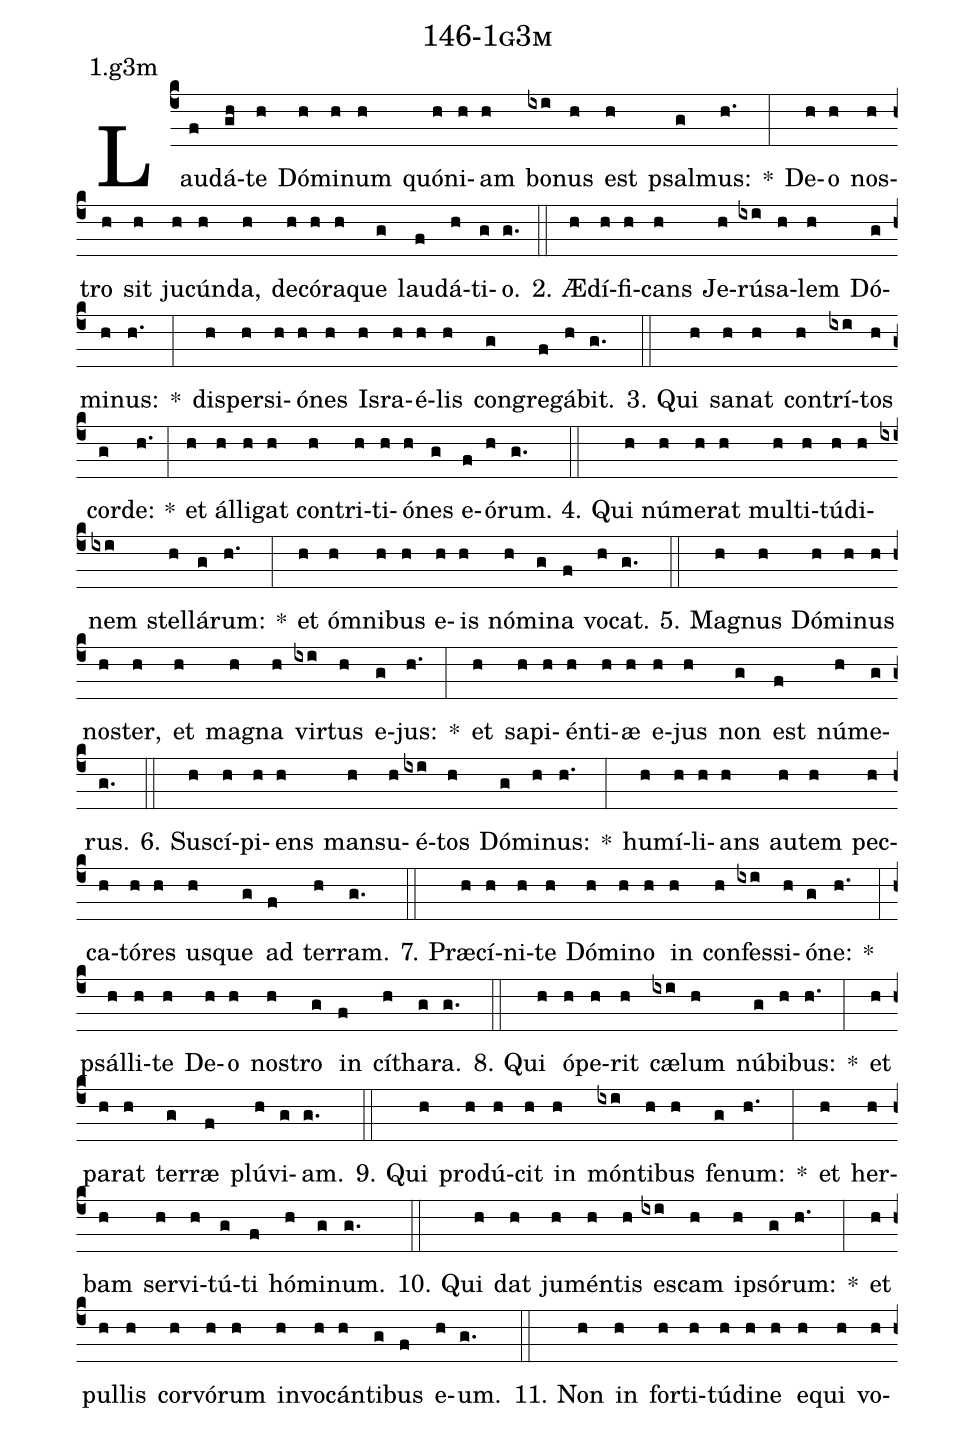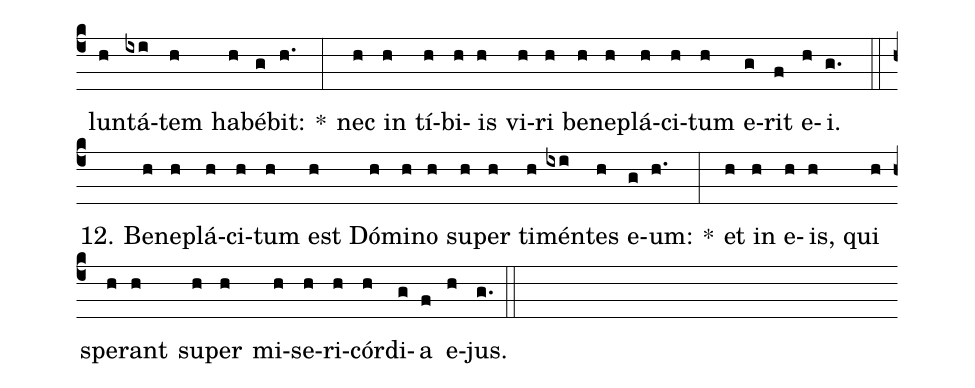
name: 146-1g3m;
annotation: 1.g3m;
%%
(c4)Lau(f)dá(gh)te(h) Dó(h)mi(h)num(h) quón(h)i(h)am(h) bo(ixi)nus(h) est(h) psal(g)mus:(h.) *(:) De(h)o(h) nos(h)tro(h) sit(h) ju(h)cún(h)da,(h) de(h)có(h)ra(h)que(g) lau(f)dá(h)ti(g)o.(g.) (::)
2. Æ(h)dí(h)fi(h)cans(h) Je(h)rú(ixi)sa(h)lem(h) Dó(g)mi(h)nus:(h.) *(:) di(h)sper(h)si(h)ó(h)nes(h) Is(h)ra(h)é(h)lis(h) con(g)gre(f)gá(h)bit.(g.) (::)
3. Qui(h) sa(h)nat(h) con(h)trí(ixi)tos(h) cor(g)de:(h.) *(:) et(h) ál(h)li(h)gat(h) con(h)tri(h)ti(h)ó(h)nes(g) e(f)ó(h)rum.(g.) (::)
4. Qui(h) nú(h)me(h)rat(h) mul(h)ti(h)tú(h)di(h)nem(ixi) stel(h)lá(g)rum:(h.) *(:) et(h) óm(h)ni(h)bus(h) e(h)is(h) nó(h)mi(g)na(f) vo(h)cat.(g.) (::)
5. Ma(h)gnus(h) Dó(h)mi(h)nus(h) nos(h)ter,(h) et(h) ma(h)gna(h) vir(ixi)tus(h) e(g)jus:(h.) *(:) et(h) sa(h)pi(h)én(h)ti(h)æ(h) e(h)jus(h) non(g) est(f) nú(h)me(g)rus.(g.) (::)
6. Su(h)scí(h)pi(h)ens(h) man(h)su(h)é(ixi)tos(h) Dó(g)mi(h)nus:(h.) *(:) hu(h)mí(h)li(h)ans(h) au(h)tem(h) pec(h)ca(h)tó(h)res(h) us(h)que(g) ad(f) ter(h)ram.(g.) (::)
7. Præ(h)cí(h)ni(h)te(h) Dó(h)mi(h)no(h) in(h) con(h)fes(ixi)si(h)ó(g)ne:(h.) *(:) psál(h)li(h)te(h) De(h)o(h) nos(h)tro(g) in(f) cí(h)tha(g)ra.(g.) (::)
8. Qui(h) ó(h)pe(h)rit(h) cæ(ixi)lum(h) nú(g)bi(h)bus:(h.) *(:) et(h) pa(h)rat(h) ter(g)ræ(f) plú(h)vi(g)am.(g.) (::)
9. Qui(h) pro(h)dú(h)cit(h) in(h) món(ixi)ti(h)bus(h) fe(g)num:(h.) *(:) et(h) her(h)bam(h) ser(h)vi(h)tú(g)ti(f) hó(h)mi(g)num.(g.) (::)
10. Qui(h) dat(h) ju(h)mén(h)tis(h) es(ixi)cam(h) ip(h)só(g)rum:(h.) *(:) et(h) pul(h)lis(h) cor(h)vó(h)rum(h) in(h)vo(h)cán(h)ti(g)bus(f) e(h)um.(g.) (::)
11. Non(h) in(h) for(h)ti(h)tú(h)di(h)ne(h) e(h)qui(h) vo(h)lun(h)tá(ixi)tem(h) ha(h)bé(g)bit:(h.) *(:) nec(h) in(h) tí(h)bi(h)is(h) vi(h)ri(h) be(h)ne(h)plá(h)ci(h)tum(h) e(g)rit(f) e(h)i.(g.) (::)
12. Be(h)ne(h)plá(h)ci(h)tum(h) est(h) Dó(h)mi(h)no(h) su(h)per(h) ti(h)mén(ixi)tes(h) e(g)um:(h.) *(:) et(h) in(h) e(h)is,(h) qui(h) spe(h)rant(h) su(h)per(h) mi(h)se(h)ri(h)cór(h)di(g)a(f) e(h)jus.(g.) (::)
